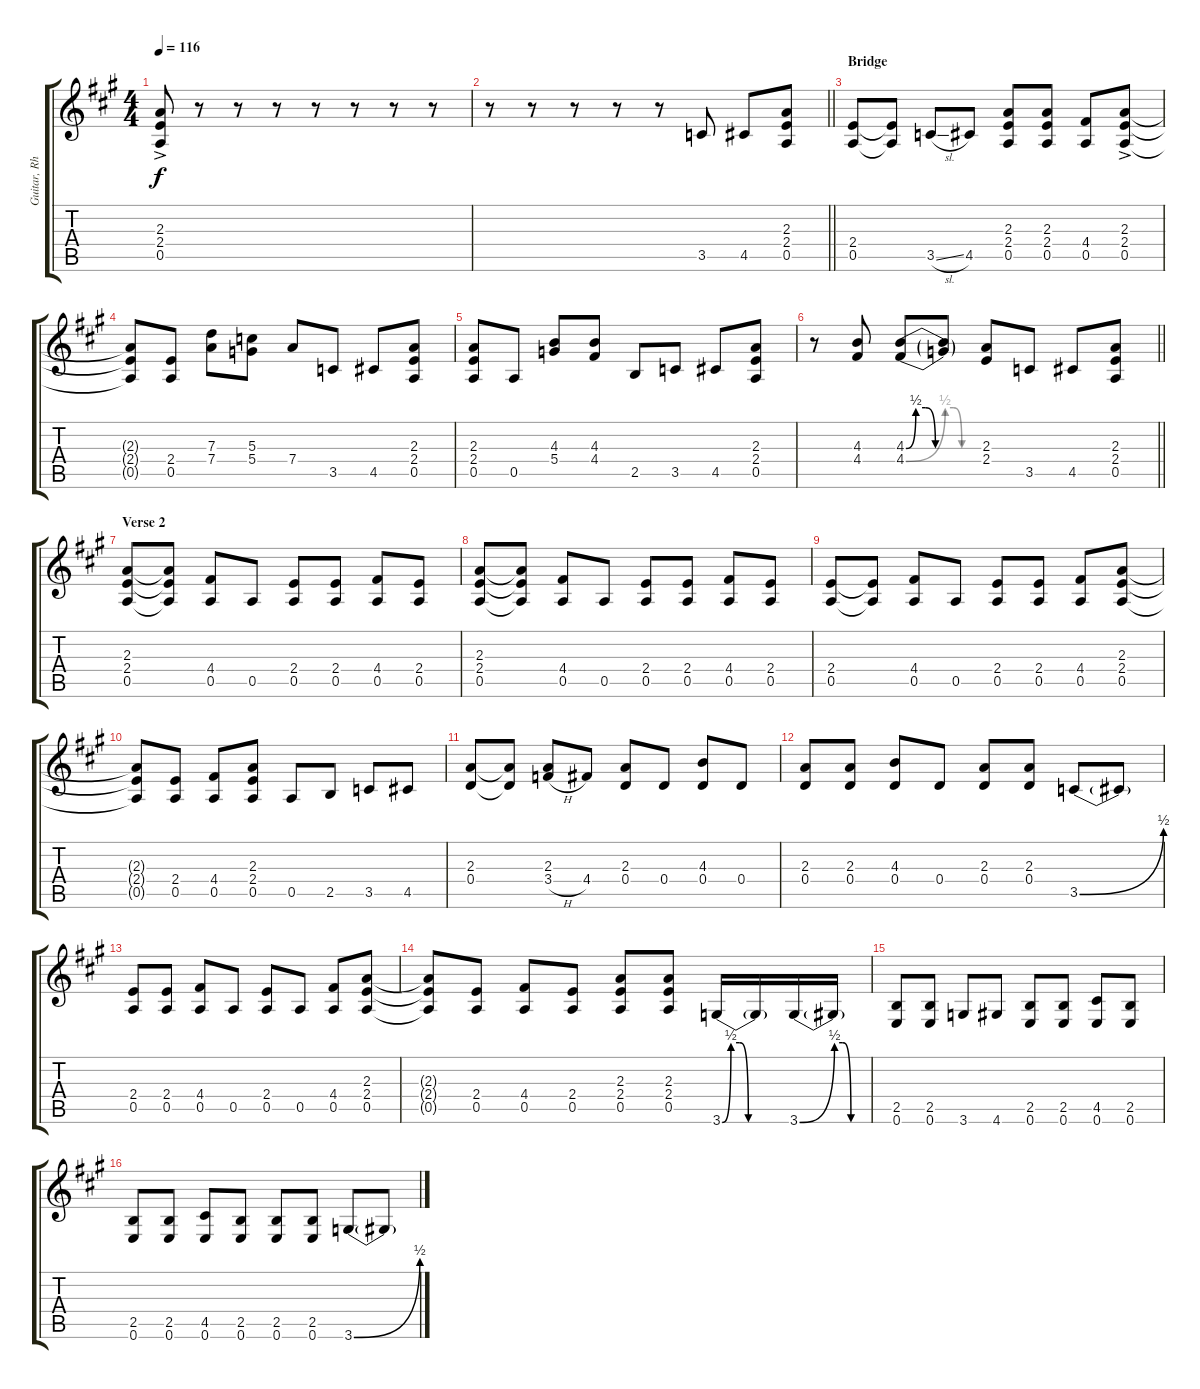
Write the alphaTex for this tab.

\track ("Guitar, Rhythm" "Guitar, Rh") {instrument overdrivenguitar}
\staff {score tabs}
\tuning (E4 B3 G3 D3 A2 E2) {hide}
\ts (4 4)
\tempo 116
\clef g2
\ks a
(2.3{ac} 2.4{ac} 0.5{ac}).8{dy f} r.8 r.8 r.8 r.8 r.8 r.8 r.8 |
\barLineRight lightlight
r.8 r.8 r.8 r.8 r.8 3.5.8 4.5.8 (2.3 2.4 0.5).8 |
\section ("" "Bridge")
(2.4 0.5).8 (2.4{t} 0.5{t}).8 3.5{sl}.8 4.5.8 (2.3 2.4 0.5).8 (2.3 2.4 0.5).8 (4.4 0.5).8 (2.3{ac} 2.4{ac} 0.5{ac}).8 |
(2.3{t} 2.4{t} 0.5{t}).8 (2.4 0.5).8 (7.3 7.4).8 (5.3 5.4).8 7.4.8 3.5.8 4.5.8 (2.3 2.4 0.5).8 |
(2.3 2.4 0.5).8 0.5.8 (4.3 5.4).8 (4.3 4.4).8 2.5.8 3.5.8 4.5.8 (2.3 2.4 0.5).8 |
\barLineRight lightlight
r.8 (4.3 4.4).8 (4.3{be (custom 0 0 15 2 30 2 45 0 60 0)} 4.4{be (bend 0 0 60 2)}).8 (4.3{be (hold 0 0 60 0) t} 4.4{be (custom 0 2 15 2 30 0 60 0) t}).8 (2.3 2.4).8 3.5.8 4.5.8 (2.3 2.4 0.5).8 |
\section ("" "Verse 2")
(2.3 2.4 0.5).8 (2.3{t} 2.4{t} 0.5{t}).8 (4.4 0.5).8 0.5.8 (2.4 0.5).8 (2.4 0.5).8 (4.4 0.5).8 (2.4 0.5).8 |
(2.3 2.4 0.5).8 (2.3{t} 2.4{t} 0.5{t}).8 (4.4 0.5).8 0.5.8 (2.4 0.5).8 (2.4 0.5).8 (4.4 0.5).8 (2.4 0.5).8 |
(2.4 0.5).8 (2.4{t} 0.5{t}).8 (4.4 0.5).8 0.5.8 (2.4 0.5).8 (2.4 0.5).8 (4.4 0.5).8 (2.3 2.4 0.5).8 |
(2.3{t} 2.4{t} 0.5{t}).8 (2.4 0.5).8 (4.4 0.5).8 (2.3 2.4 0.5).8 0.5.8 2.5.8 3.5.8 4.5.8 |
(2.3 0.4).8 (2.3{t} 0.4{t}).8 (2.3 3.4{h}).8 4.4.8 (2.3 0.4).8 0.4.8 (4.3 0.4).8 0.4.8 |
(2.3 0.4).8 (2.3 0.4).8 (4.3 0.4).8 0.4.8 (2.3 0.4).8 (2.3 0.4).8 3.5{be (bend 0 0 60 2)}.8 3.5{t}.8 |
(2.4 0.5).8 (2.4 0.5).8 (4.4 0.5).8 0.5.8 (2.4 0.5).8 0.5.8 (4.4 0.5).8 (2.3 2.4 0.5).8 |
(2.3{t} 2.4{t} 0.5{t}).8 (2.4 0.5).8 (4.4 0.5).8 (2.4 0.5).8 (2.3 2.4 0.5).8 (2.3 2.4 0.5).8 3.6{be (custom 0 0 15 2 30 2 45 0 60 0)}.16 3.6{be (hold 0 0 60 0) t}.16 3.6{be (bend 0 0 60 2)}.16 3.6{be (custom 0 2 15 2 30 0 60 0) t}.16 |
(2.5 0.6).8 (2.5 0.6).8 3.6.8 4.6.8 (2.5 0.6).8 (2.5 0.6).8 (4.5 0.6).8 (2.5 0.6).8 |
(2.5 0.6).8 (2.5 0.6).8 (4.5 0.6).8 (2.5 0.6).8 (2.5 0.6).8 (2.5 0.6).8 3.6{be (bend 0 0 60 2)}.8 3.6{t}.8
